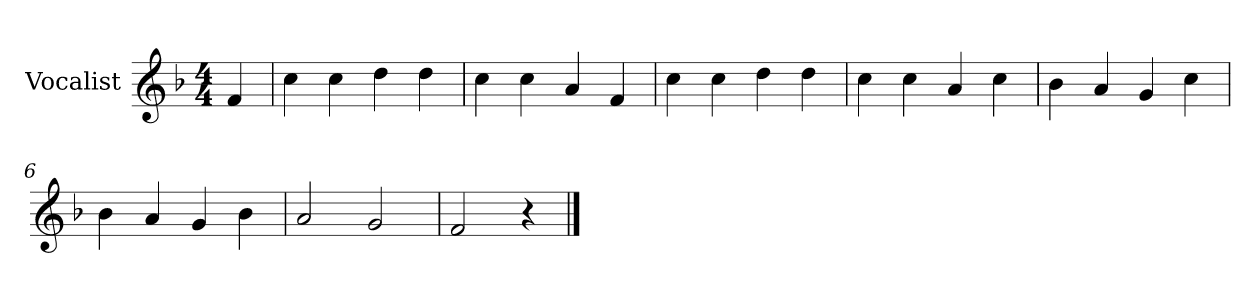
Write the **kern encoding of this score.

**kern
*part1
*staff1
*I"Vocalist
*k[b-]
*F:
*M4/4
=
4f
=1
4cc
4cc
4dd
4dd
=2
4cc
4cc
4a
4f
=3
4cc
4cc
4dd
4dd
=4
4cc
4cc
4a
4cc
=5
4b-
4a
4g
4cc
=6
4b-
4a
4g
4b-
=7
2a
2g
=8
2f
4r
==
*-
